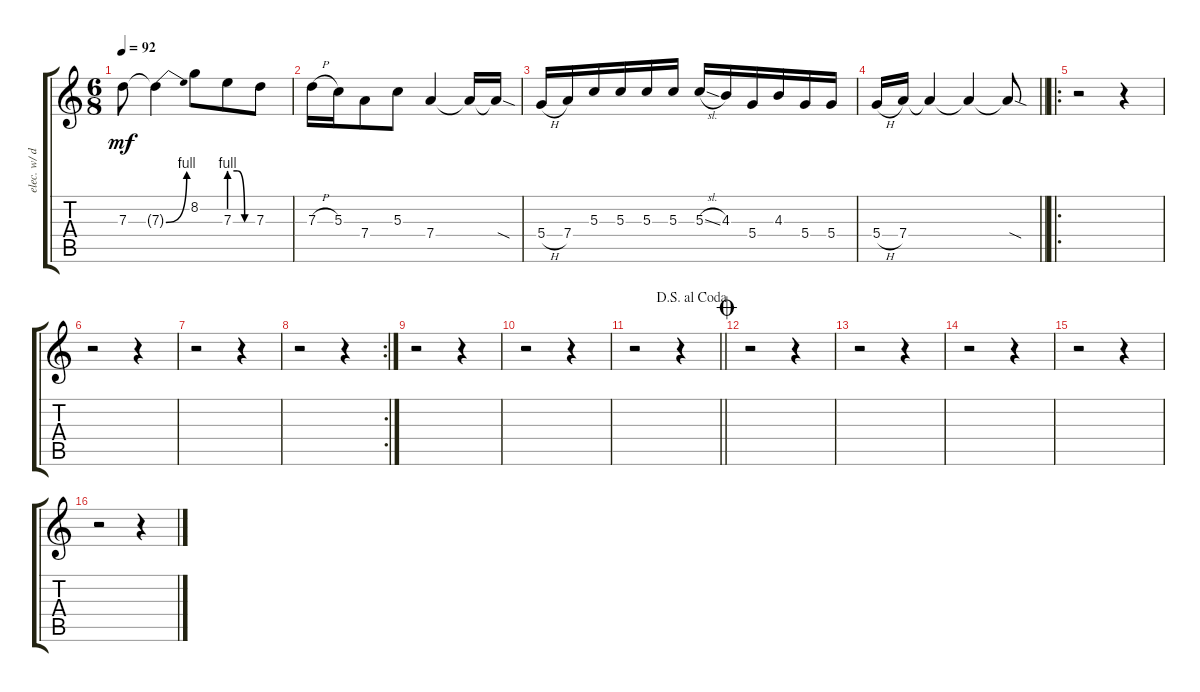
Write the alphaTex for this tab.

\track ("elec. w/ dist." "elec. w/ d") {instrument distortionguitar}
\staff {score tabs}
\tuning (E4 B3 G3 D3 A2 E2) {hide}
\ts (6 8)
\tempo 92
\clef g2
\ks c
7.3{t}.8{dy mf} 7.3{be (bend 0 0 60 4) t}.4 8.2.8 7.3{be (custom 0 4 20 4 40 0 60 0)}.8 7.3.8 |
7.3{h}.16 5.3.16 7.4.8 5.3.8 7.4.4 7.4{t}.16 7.4{sod t}.16 |
5.4{h}.16 7.4.16 5.3.16 5.3.16 5.3.16 5.3.16 5.3{sl}.16 4.3.16 5.4.16 4.3.16 5.4.16 5.4.16 |
\barLineRight lightlight
5.4{h}.16 7.4.16 7.4{t}.4 7.4{t}.4 7.4{sod t}.8 |
\ro
r.2 r.4 |
r.2 r.4 |
r.2 r.4 |
\rc 2
r.2 r.4 |
r.2 r.4 |
r.2 r.4 |
\jump dalsegnoalcoda
\barLineRight lightlight
r.2 r.4 |
\jump coda
r.2 r.4 |
r.2 r.4 |
r.2 r.4 |
r.2 r.4 |
r.2 r.4
